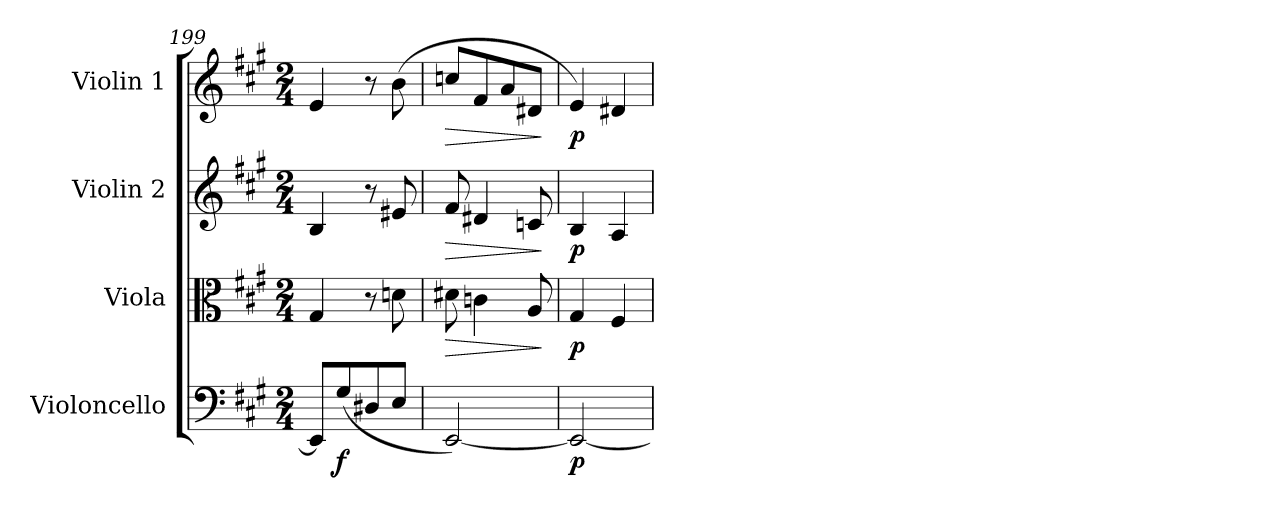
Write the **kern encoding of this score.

**kern	**dynam	**kern	**dynam	**kern	**dynam	**kern	**dynam
*part4	*part4	*part3	*part3	*part2	*part2	*part1	*part1
*staff4	*staff4	*staff3	*staff3	*staff2	*staff2	*staff1	*staff1
*I"Violoncello	*	*I"Viola	*	*I"Violin 2	*	*I"Violin 1	*
*I'Vc	*	*I'Vla	*	*I'Vln	*	*I'Vln	*
*clefF4	*	*clefC3	*	*clefG2	*	*clefG2	*
*k[f#c#g#]	*	*k[f#c#g#]	*	*k[f#c#g#]	*	*k[f#c#g#]	*
*M2/4	*	*M2/4	*	*M2/4	*	*M2/4	*
=199	=199	=199	=199	=199	=199	=199	=199
8EE/L]	.	4G#/	.	4B/	.	4e/	.
!	!LO:DY:b	!	!	!	!	!	!
(8G#/	f	.	.	.	.	.	.
8D#X/	.	8r	.	8r	.	8r	.
8E/J	.	8dn\	.	8e#X/	.	(8b\	.
=200	=200	=200	=200	=200	=200	=200	=200
!	!	!	!LO:HP:b	!	!LO:HP:b	!	!LO:HP:b
[2EE/)	.	8d#X\	>	8f#/	>	8ccn/L	>
.	.	4cn\	.	4d#X/	.	8f#/	.
.	.	.	.	.	.	8a/	.
.	.	8A/	.	8cn/	.	8d#X/J	.
.	.	.	]	.	]	.	]
=201	=201	=201	=201	=201	=201	=201	=201
!	!LO:DY:b	!	!LO:DY:b	!	!LO:DY:b	!	!LO:DY:b
2EE/_	p	4G#/	p	4B/	p	4e/)	p
.	.	4F#/	.	4A/	.	4d#X/	.
=	=	=	=	=	=	=	=
*-	*-	*-	*-	*-	*-	*-	*-
